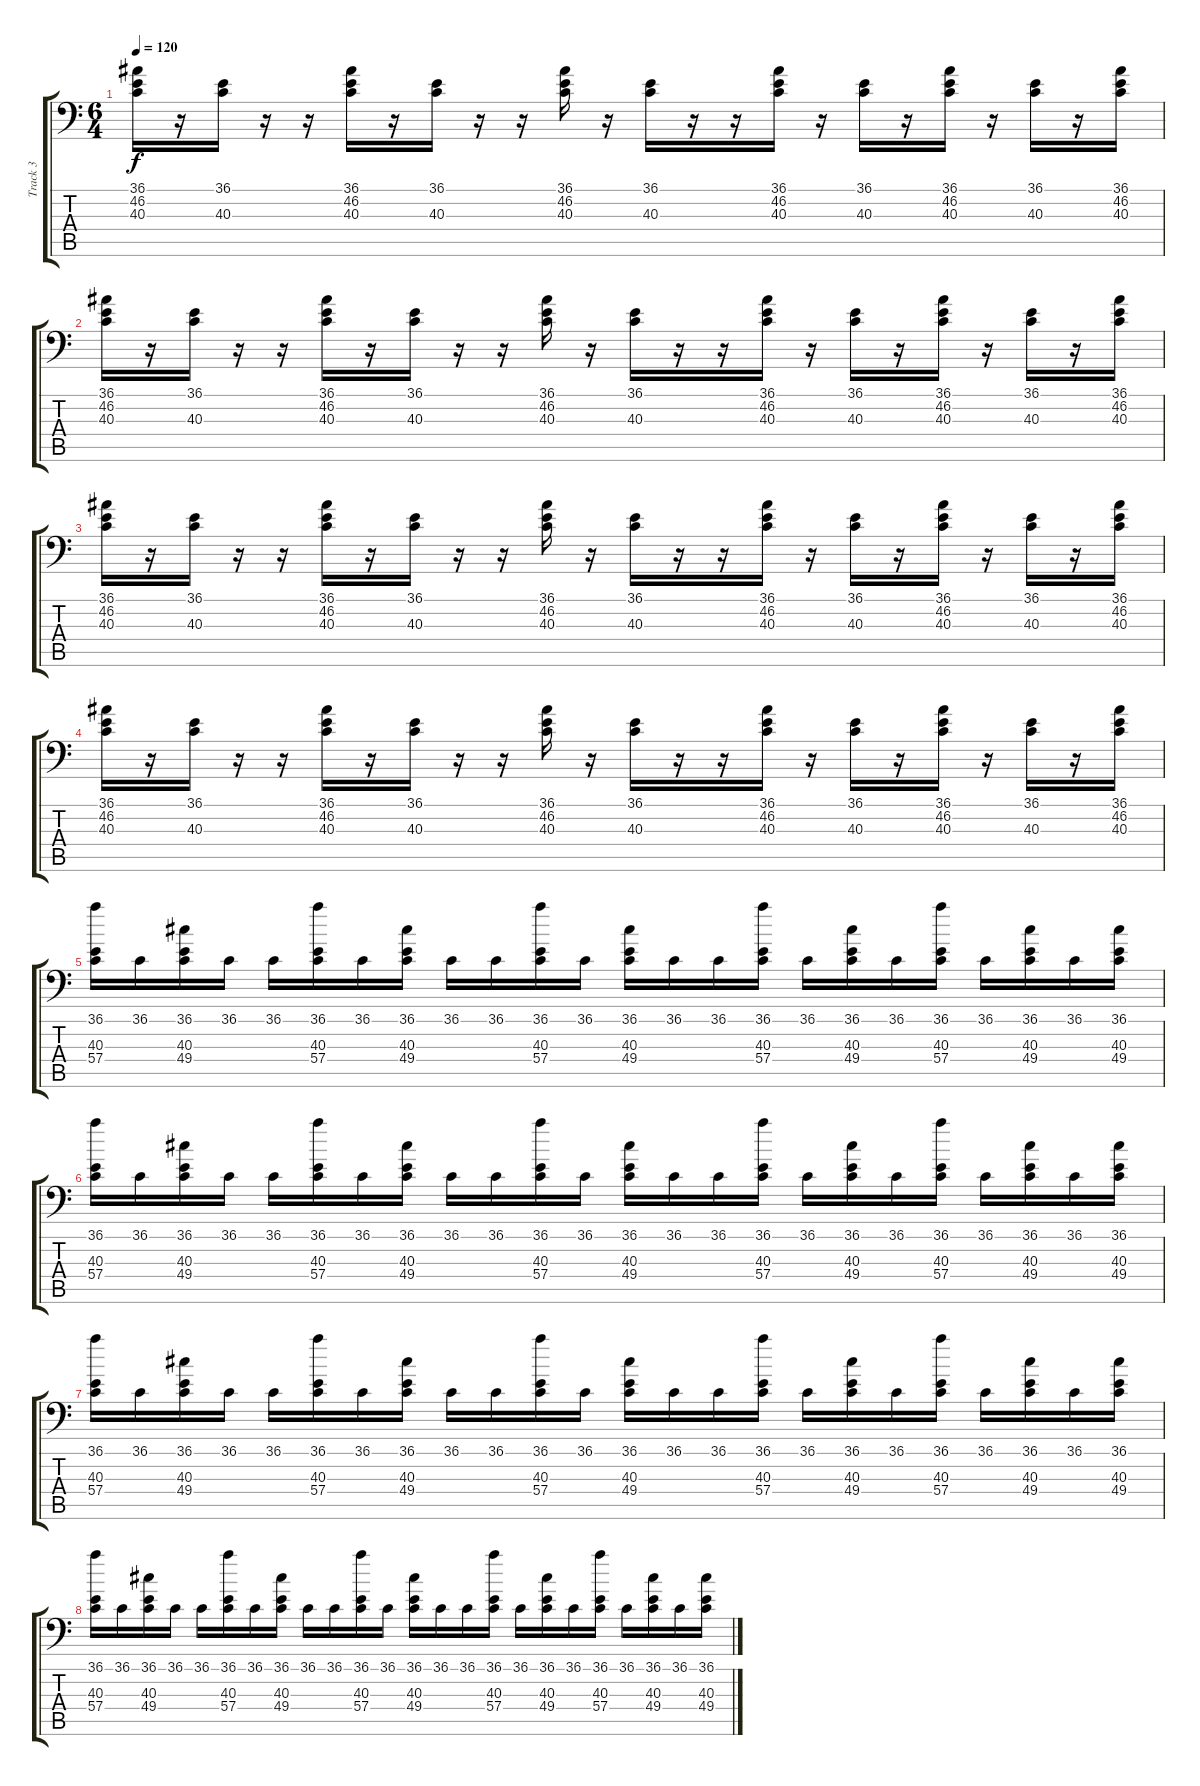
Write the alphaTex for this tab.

\track ("Track 3" "Track 3") {instrument acousticgrandpiano}
\staff {score tabs}
\tuning (C-1 C-1 C-1 C-1 C-1 C-1) {hide}
\ts (6 4)
\tempo 120
\clef f4
\ks c
(36.1 46.2 40.3).16{dy f} r.16 (36.1 40.3).16 r.16 r.16 (36.1 46.2 40.3).16 r.16 (36.1 40.3).16 r.16 r.16 (36.1 46.2 40.3).16 r.16 (36.1 40.3).16 r.16 r.16 (36.1 46.2 40.3).16 r.16 (36.1 40.3).16 r.16 (36.1 46.2 40.3).16 r.16 (36.1 40.3).16 r.16 (36.1 46.2 40.3).16 |
(36.1 46.2 40.3).16 r.16 (36.1 40.3).16 r.16 r.16 (36.1 46.2 40.3).16 r.16 (36.1 40.3).16 r.16 r.16 (36.1 46.2 40.3).16 r.16 (36.1 40.3).16 r.16 r.16 (36.1 46.2 40.3).16 r.16 (36.1 40.3).16 r.16 (36.1 46.2 40.3).16 r.16 (36.1 40.3).16 r.16 (36.1 46.2 40.3).16 |
(36.1 46.2 40.3).16 r.16 (36.1 40.3).16 r.16 r.16 (36.1 46.2 40.3).16 r.16 (36.1 40.3).16 r.16 r.16 (36.1 46.2 40.3).16 r.16 (36.1 40.3).16 r.16 r.16 (36.1 46.2 40.3).16 r.16 (36.1 40.3).16 r.16 (36.1 46.2 40.3).16 r.16 (36.1 40.3).16 r.16 (36.1 46.2 40.3).16 |
(36.1 46.2 40.3).16 r.16 (36.1 40.3).16 r.16 r.16 (36.1 46.2 40.3).16 r.16 (36.1 40.3).16 r.16 r.16 (36.1 46.2 40.3).16 r.16 (36.1 40.3).16 r.16 r.16 (36.1 46.2 40.3).16 r.16 (36.1 40.3).16 r.16 (36.1 46.2 40.3).16 r.16 (36.1 40.3).16 r.16 (36.1 46.2 40.3).16 |
(36.1 40.3 57.4).16 36.1.16 (36.1 40.3 49.4).16 36.1.16 36.1.16 (36.1 40.3 57.4).16 36.1.16 (36.1 40.3 49.4).16 36.1.16 36.1.16 (36.1 40.3 57.4).16 36.1.16 (36.1 40.3 49.4).16 36.1.16 36.1.16 (36.1 40.3 57.4).16 36.1.16 (36.1 40.3 49.4).16 36.1.16 (36.1 40.3 57.4).16 36.1.16 (36.1 40.3 49.4).16 36.1.16 (36.1 40.3 49.4).16 |
(36.1 40.3 57.4).16 36.1.16 (36.1 40.3 49.4).16 36.1.16 36.1.16 (36.1 40.3 57.4).16 36.1.16 (36.1 40.3 49.4).16 36.1.16 36.1.16 (36.1 40.3 57.4).16 36.1.16 (36.1 40.3 49.4).16 36.1.16 36.1.16 (36.1 40.3 57.4).16 36.1.16 (36.1 40.3 49.4).16 36.1.16 (36.1 40.3 57.4).16 36.1.16 (36.1 40.3 49.4).16 36.1.16 (36.1 40.3 49.4).16 |
(36.1 40.3 57.4).16 36.1.16 (36.1 40.3 49.4).16 36.1.16 36.1.16 (36.1 40.3 57.4).16 36.1.16 (36.1 40.3 49.4).16 36.1.16 36.1.16 (36.1 40.3 57.4).16 36.1.16 (36.1 40.3 49.4).16 36.1.16 36.1.16 (36.1 40.3 57.4).16 36.1.16 (36.1 40.3 49.4).16 36.1.16 (36.1 40.3 57.4).16 36.1.16 (36.1 40.3 49.4).16 36.1.16 (36.1 40.3 49.4).16 |
(36.1 40.3 57.4).16 36.1.16 (36.1 40.3 49.4).16 36.1.16 36.1.16 (36.1 40.3 57.4).16 36.1.16 (36.1 40.3 49.4).16 36.1.16 36.1.16 (36.1 40.3 57.4).16 36.1.16 (36.1 40.3 49.4).16 36.1.16 36.1.16 (36.1 40.3 57.4).16 36.1.16 (36.1 40.3 49.4).16 36.1.16 (36.1 40.3 57.4).16 36.1.16 (36.1 40.3 49.4).16 36.1.16 (36.1 40.3 49.4).16
